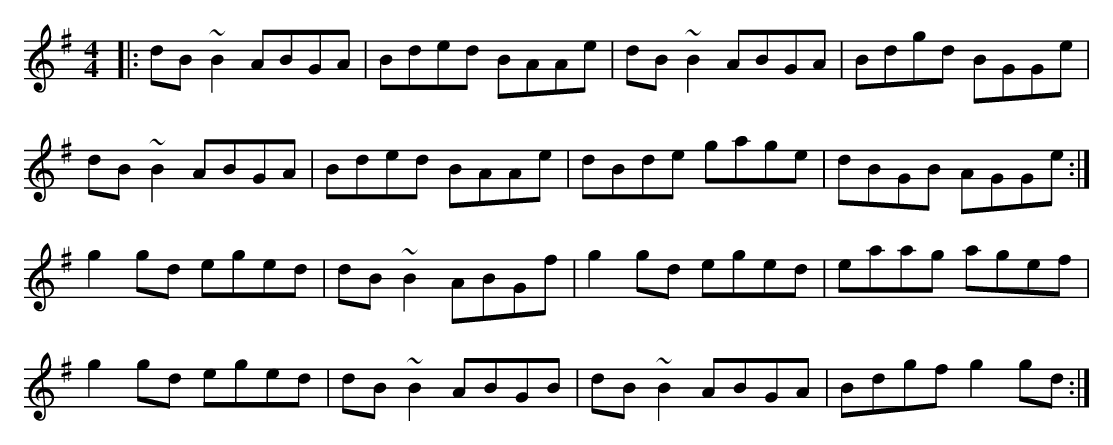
X:1
M:4/4
K:G
|:dB ~B2 ABGA|Bded BAAe|dB ~B2 ABGA|Bdgd BGGe|
dB ~B2 ABGA|Bded BAAe|dBde gage|dBGB AGGe:|
g2 gd eged|dB ~B2 ABGf|g2 gd eged|eaag agef|
g2 gd eged|dB ~B2 ABGB|dB ~B2 ABGA|Bdgf g2 gd:|
